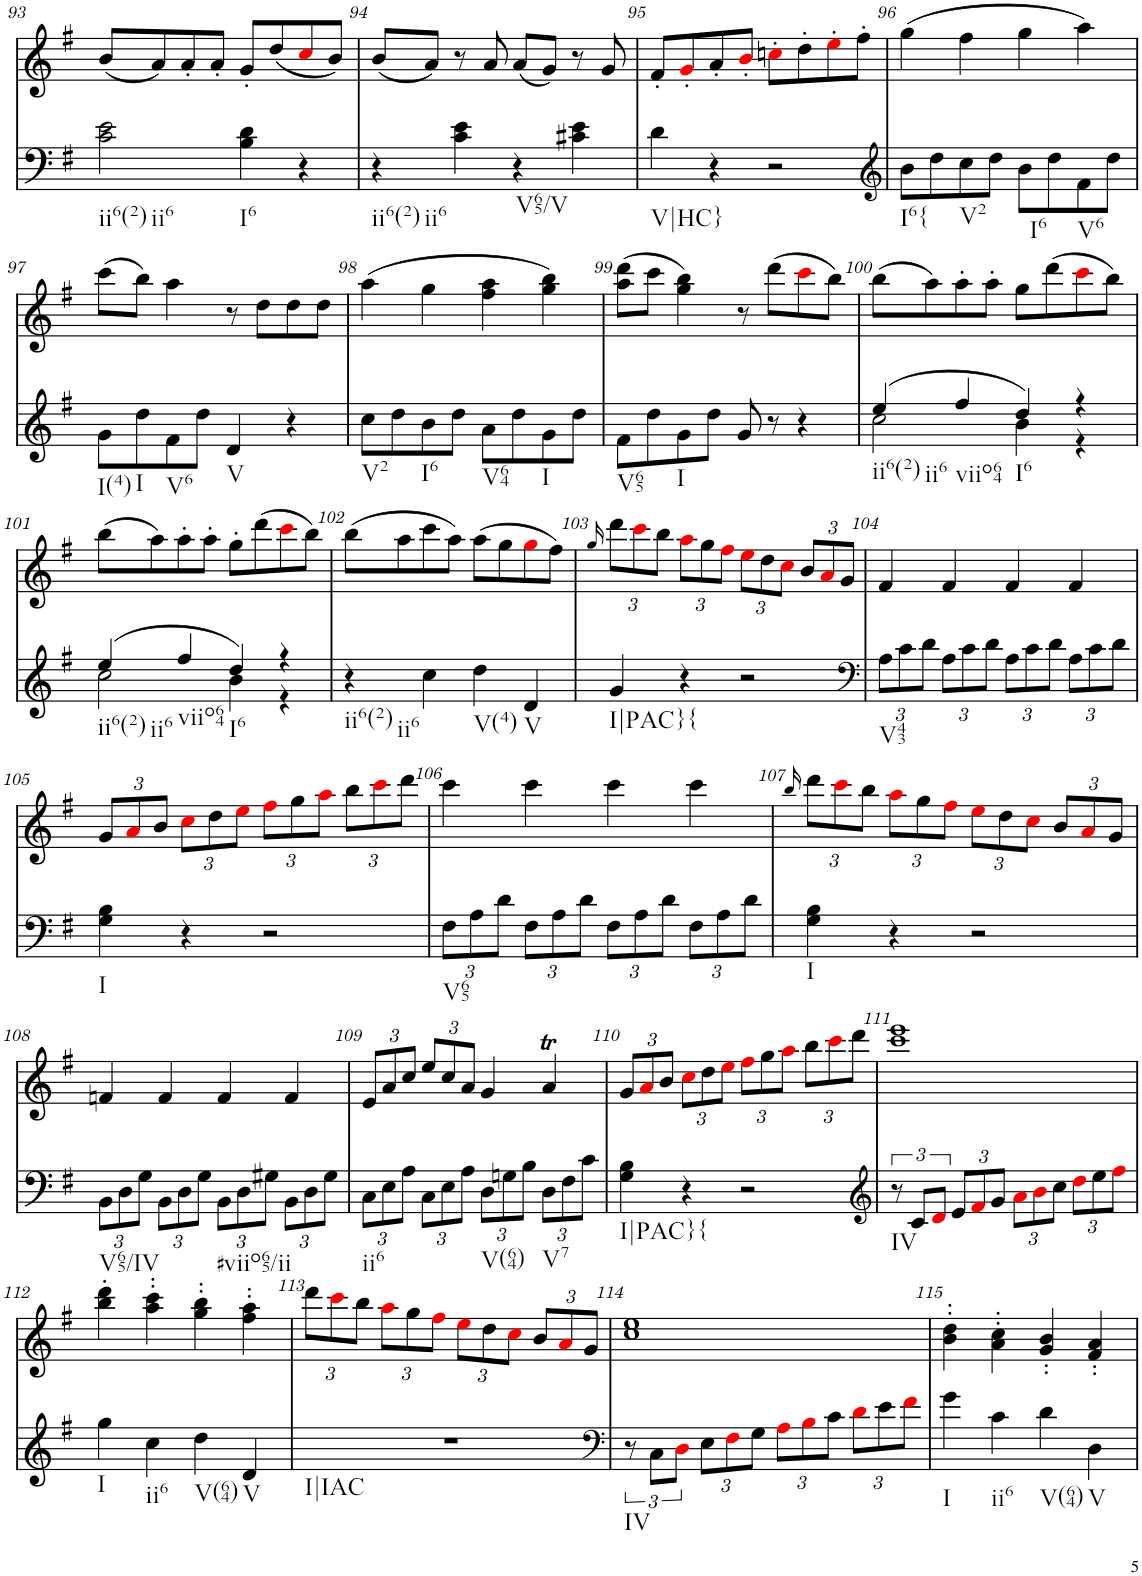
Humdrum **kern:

**kern	**kern	**text
*part2	*part1	*part1
*staff2	*staff1	*staff1
*I"piano	*I"piano	*
*I'Pno	*I'Pno	*
!!LO:PB:g=z
*clefF4	*clefG2	*
*k[f#]	*k[f#]	*
*G:	*G:	*
*M2/2	*M2/2	*
*met(c|)	*met(c|)	*
=93	=93	=93
!LO:TX:b:t=ii6(2)	!	!
!LO:TX:b:t=ii6	!	!
2c\ 2e\	(8b/L	.
.	8a/)	.
.	8a'/	.
.	8a'/J	.
!LO:TX:b:t=I6	!	!
4B\ 4d\	8g'/L	.
.	(8dd/	.
4r	8cci/	.
.	8b/J)	.
=94	=94	=94
!LO:TX:b:t=ii6(2)	!	!
!LO:TX:b:t=ii6	!	!
4r	(8b/L	.
.	8a/J)	.
4c\ 4e\	8r	.
.	8a/	.
!LO:TX:b:t=V65/V	!	!
4r	(8a/L	.
.	8g/J)	.
4c#X\ 4e\	8r	.
.	8g/	.
=95	=95	=95
!LO:TX:b:t=V|HC}	!	!
4d\	8f#'/L	.
.	8g'i/	.
4r	8a'/	.
.	8b'i/J	.
2r	8ccn'i\L	.
.	8dd'\	.
.	8ee'i\	.
.	8ff#'\J	.
=96	=96	=96
*clefG2	*	*
!LO:TX:b:t=I6{	!	!
8b\L	(4gg\	.
8dd\	.	.
!LO:TX:b:t=V2	!	!
8cc\	4ff#\	.
8dd\J	.	.
!LO:TX:b:t=I6	!	!
8b\L	4gg\	.
8dd\	.	.
!LO:TX:b:t=V6	!	!
8f#\	4aa\)	.
8dd\J	.	.
!!LO:LB:g=z
=97	=97	=97
!LO:TX:b:t=I(4)	!	!
8g\L	(8ccc\L	.
!LO:TX:b:t=I	!	!
8dd\	8bb\J)	.
!LO:TX:b:t=V6	!	!
8f#\	4aa\	.
8dd\J	.	.
!LO:TX:b:t=V	!	!
4d/	8r	.
.	8dd\L	.
4r	8dd\	.
.	8dd\J	.
=98	=98	=98
!LO:TX:b:t=V2	!	!
8cc\L	(4aa\	.
8dd\	.	.
!LO:TX:b:t=I6	!	!
8b\	4gg\	.
8dd\J	.	.
!LO:TX:b:t=V64	!	!
8a\L	4ff#\ 4aa\	.
8dd\	.	.
!LO:TX:b:t=I	!	!
8g\	4gg\ 4bb\)	.
8dd\J	.	.
=99	=99	=99
!LO:TX:b:t=V65	!	!
8f#\L	(8aa\ 8ddd\L	.
8dd\	8ccc\J	.
!LO:TX:b:t=I	!	!
8g\	4gg\ 4bb\)	.
8dd\J	.	.
8g/	8r	.
8r	(8ddd\L	.
4r	8ccci\	.
.	8bb\J)	.
=100	=100	=100
*^	*	*
!LO:TX:b:t=ii6(2)	!	!	!
!LO:TX:b:t=ii6	!	!	!
(4ee/	2cc\	(8bb\L	.
.	.	8aa\)	.
!LO:TX:b:t=viio64	!	!	!
4ff#/	.	8aa'\	.
.	.	8aa'\J	.
!LO:TX:b:t=I6	!	!	!
4dd/)	4b\	8gg\L	.
.	.	(8ddd\	.
4r	4r	8ccci\	.
.	.	8bb\J)	.
!!LO:LB:g=z
=101	=101	=101	=101
!LO:TX:b:t=ii6(2)	!	!	!
!LO:TX:b:t=ii6	!	!	!
(4ee/	2cc\	(8bb\L	.
.	.	8aa\)	.
!LO:TX:b:t=viio64	!	!	!
4ff#/	.	8aa'\	.
.	.	8aa'\J	.
!LO:TX:b:t=I6	!	!	!
4dd/)	4b\	8gg'\L	.
.	.	(8ddd\	.
4r	4r	8ccci\	.
.	.	8bb\J)	.
*v	*v	*	*
=102	=102	=102
!LO:TX:b:t=ii6(2)	!	!
!LO:TX:b:t=ii6	!	!
4r	(8bb\L	.
.	8aa\	.
4cc\	8ccc\	.
.	8aa\J)	.
!LO:TX:b:t=V(4)	!	!
4dd\	(8aa\L	.
.	8gg\	.
!LO:TX:b:t=V	!	!
4d/	8ggi\	.
.	8ff#\J)	.
=103	=103	=103
.	16qgg/	.
*	*Xbrackettup	*
!LO:TX:b:t=I|PAC}{	!	!
!	!	!LO:LY:b
4g/	12ddd\L	f
.	12ccci\	.
.	12bb\J	.
4r	12aai\L	.
.	12gg\	.
.	12ff#i\J	.
2r	12eei\L	.
.	12dd\	.
.	12cci\J	.
.	12b/L	.
.	12ai/	.
.	12g/J	.
=104	=104	=104
*clefF4	*	*
*Xbrackettup	*	*
!LO:TX:b:t=V43	!	!
12A\L	4f#/	.
12c\	.	.
12d\J	.	.
12A\L	4f#/	.
12c\	.	.
12d\J	.	.
12A\L	4f#/	.
12c\	.	.
12d\J	.	.
12A\L	4f#/	.
12c\	.	.
12d\J	.	.
!!LO:LB:g=z
=105	=105	=105
!LO:TX:b:t=I	!	!
4G\ 4B\	12g/L	.
.	12ai/	.
.	12b/J	.
4r	12cci\L	.
.	12dd\	.
.	12eei\J	.
2r	12ff#i\L	.
.	12gg\	.
.	12aai\J	.
.	12bb\L	.
.	12ccci\	.
.	12ddd\J	.
=106	=106	=106
!LO:TX:b:t=V65	!	!
12F#\L	4ccc\	.
12A\	.	.
12d\J	.	.
12F#\L	4ccc\	.
12A\	.	.
12d\J	.	.
12F#\L	4ccc\	.
12A\	.	.
12d\J	.	.
12F#\L	4ccc\	.
12A\	.	.
12d\J	.	.
=107	=107	=107
.	16qbb/	.
!LO:TX:b:t=I	!	!
4G\ 4B\	12ddd\L	.
.	12ccci\	.
.	12bb\J	.
4r	12aai\L	.
.	12gg\	.
.	12ff#i\J	.
2r	12eei\L	.
.	12dd\	.
.	12cci\J	.
.	12b/L	.
.	12ai/	.
.	12g/J	.
!!LO:LB:g=z
=108	=108	=108
!LO:TX:b:t=V65/IV	!	!
12BB\L	4fn/	.
12D\	.	.
12G\J	.	.
12BB\L	4f/	.
12D\	.	.
12G\J	.	.
!LO:TX:b:t=#viio65/ii	!	!
12BB\L	4f/	.
12D\	.	.
12G#X\J	.	.
12BB\L	4f/	.
12D\	.	.
12G#\J	.	.
=109	=109	=109
!LO:TX:b:t=ii6	!	!
12C\L	12e/L	.
12E\	12a/	.
12A\J	12cc/J	.
12C\L	12ee/L	.
12E\	12cc/	.
12A\J	12a/J	.
!LO:TX:b:t=V(64)	!	!
12D\L	4g/	.
12Gn\	.	.
12B\J	.	.
!LO:TX:b:t=V7	!	!
12D\L	4aT/	.
12F#\	.	.
12c\J	.	.
=110	=110	=110
!LO:TX:b:t=I|PAC}{	!	!
4G\ 4B\	12g/L	.
.	12ai/	.
.	12b/J	.
4r	12cci\L	.
.	12dd\	.
.	12eei\J	.
2r	12ff#i\L	.
.	12gg\	.
.	12aai\J	.
.	12bb\L	.
.	12ccci\	.
.	12ddd\J	.
=111	=111	=111
*clefG2	*	*
*brackettup	*	*
!LO:TX:b:t=IV	!	!
12r	1ccc 1eee	.
12c/L	.	.
12di/J	.	.
*Xbrackettup	*	*
12e/L	.	.
12f#i/	.	.
12g/J	.	.
12ai\L	.	.
12bi\	.	.
12cc\J	.	.
12ddi\L	.	.
12ee\	.	.
12ff#i\J	.	.
!!LO:LB:g=z
=112	=112	=112
!LO:TX:b:t=I	!	!
4gg\	4bb\' 4ddd\'	.
!LO:TX:b:t=ii6	!	!
4cc\	4aa\' 4ccc\'	.
!LO:TX:b:t=V(64)	!	!
4dd\	4gg\' 4bb\'	.
!LO:TX:b:t=V	!	!
4d/	4ff#\' 4aa\'	.
=113	=113	=113
!LO:TX:b:t=I|IAC	!	!
1r	12ddd\L	.
.	12ccci\	.
.	12bb\J	.
.	12aai\L	.
.	12gg\	.
.	12ff#i\J	.
.	12eei\L	.
.	12dd\	.
.	12cci\J	.
.	12b/L	.
.	12ai/	.
.	12g/J	.
=114	=114	=114
*clefF4	*	*
*brackettup	*	*
!LO:TX:b:t=IV	!	!
12r	1cc 1ee	.
12C\L	.	.
12Di\J	.	.
*Xbrackettup	*	*
12E\L	.	.
12F#i\	.	.
12G\J	.	.
12Ai\L	.	.
12Bi\	.	.
12c\J	.	.
12di\L	.	.
12e\	.	.
12f#i\J	.	.
=115	=115	=115
!LO:TX:b:t=I	!	!
4g\	4b\' 4dd\'	.
!LO:TX:b:t=ii6	!	!
4c\	4a\' 4cc\'	.
!LO:TX:b:t=V(64)	!	!
4d\	4g/' 4b/'	.
!LO:TX:b:t=V	!	!
4D\	4f#/' 4a/'	.
=	=	=
*-	*-	*-
